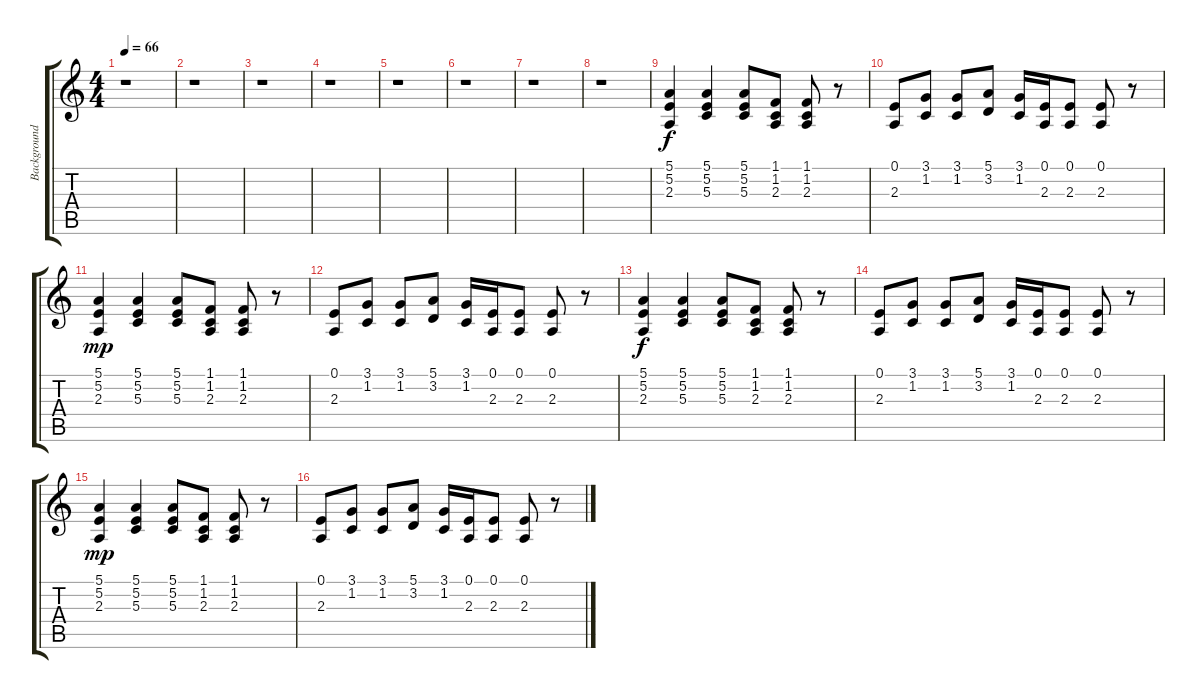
\track ("Background Voice" "Background") {instrument cello}
\staff {score tabs}
\tuning (E4 B3 G3 D3 A2 E2) {hide}
\ts (4 4)
\tempo 66
\clef g2
\ks c
r.1{dy mp} |
r.1 |
r.1 |
r.1 |
r.1 |
r.1 |
r.1 |
r.1 |
(5.1 5.2 2.3).4{dy f} (5.1 5.2 5.3).4 (5.1 5.2 5.3).8 (1.1 1.2 2.3).8 (1.1 1.2 2.3).8 r.8 |
(0.1 2.3).8 (3.1 1.2).8 (3.1 1.2).8 (5.1 3.2).8 (3.1 1.2).16 (0.1 2.3).16 (0.1 2.3).8 (0.1 2.3).8 r.8 |
(5.1 5.2 2.3).4{dy mp} (5.1 5.2 5.3).4 (5.1 5.2 5.3).8 (1.1 1.2 2.3).8 (1.1 1.2 2.3).8 r.8 |
(0.1 2.3).8 (3.1 1.2).8 (3.1 1.2).8 (5.1 3.2).8 (3.1 1.2).16 (0.1 2.3).16 (0.1 2.3).8 (0.1 2.3).8 r.8 |
(5.1 5.2 2.3).4{dy f} (5.1 5.2 5.3).4 (5.1 5.2 5.3).8 (1.1 1.2 2.3).8 (1.1 1.2 2.3).8 r.8 |
(0.1 2.3).8 (3.1 1.2).8 (3.1 1.2).8 (5.1 3.2).8 (3.1 1.2).16 (0.1 2.3).16 (0.1 2.3).8 (0.1 2.3).8 r.8 |
(5.1 5.2 2.3).4{dy mp} (5.1 5.2 5.3).4 (5.1 5.2 5.3).8 (1.1 1.2 2.3).8 (1.1 1.2 2.3).8 r.8 |
(0.1 2.3).8 (3.1 1.2).8 (3.1 1.2).8 (5.1 3.2).8 (3.1 1.2).16 (0.1 2.3).16 (0.1 2.3).8 (0.1 2.3).8 r.8
